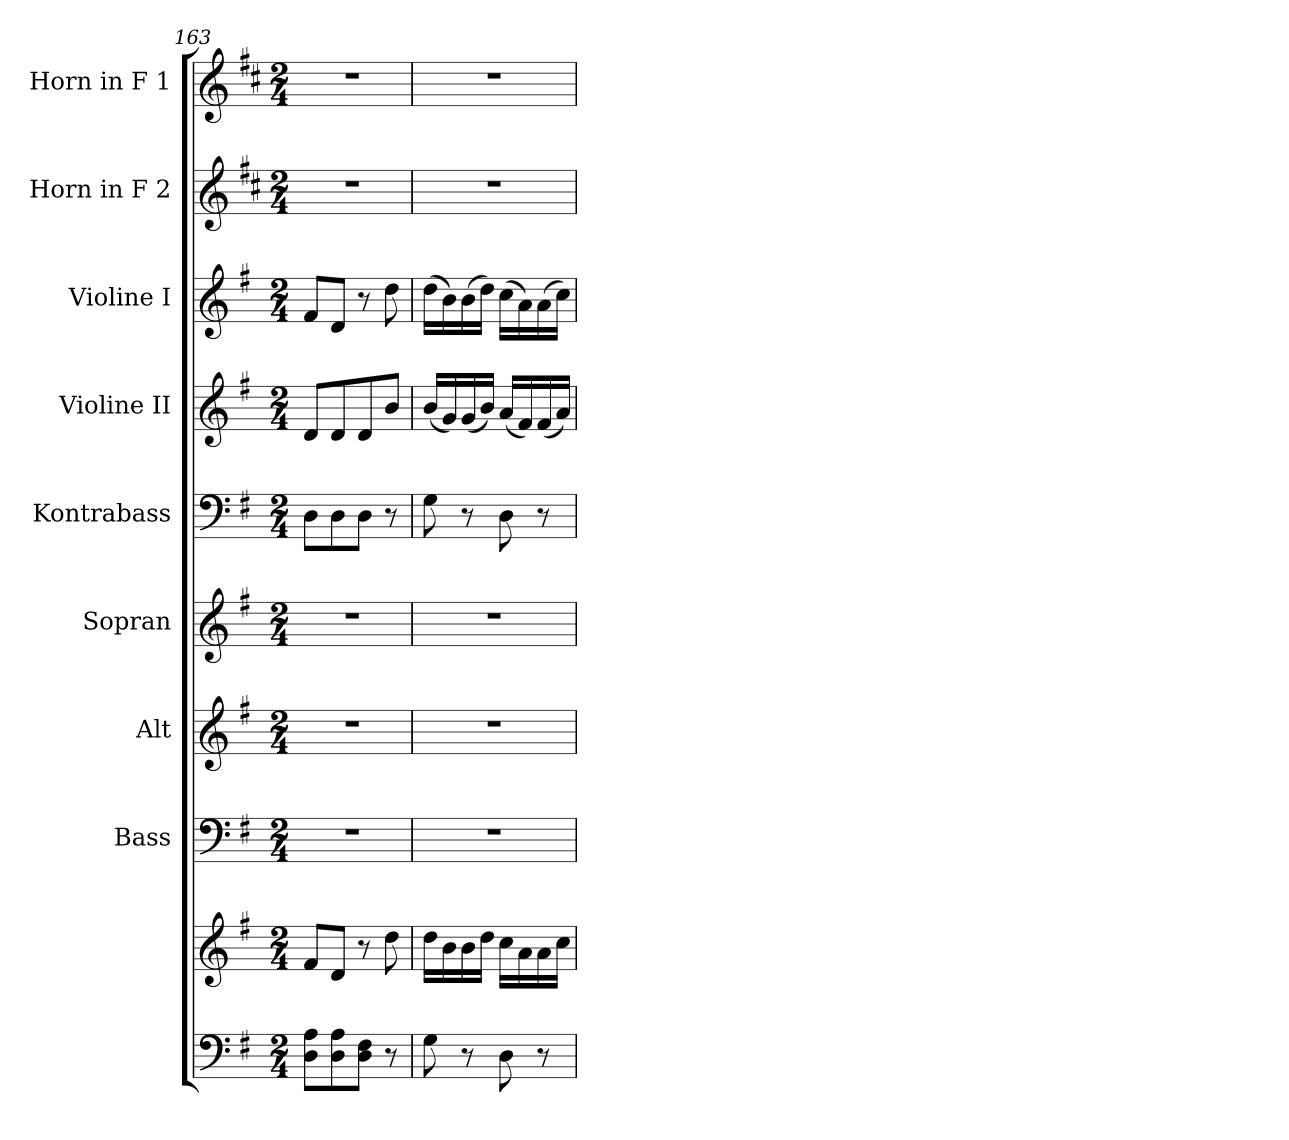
**kern	**kern	**kern	**kern	**kern	**kern	**kern	**kern	**kern	**kern
*part9	*part9	*part8	*part7	*part6	*part5	*part4	*part3	*part2	*part1
*staff10	*staff9	*staff8	*staff7	*staff6	*staff5	*staff4	*staff3	*staff2	*staff1
*	*	*I"Bass	*I"Alt	*I"Sopran	*I"Kontrabass	*I"Violine II	*I"Violine I	*I"Horn in F 2	*I"Horn in F 1
*	*	*I'B.	*I'A.	*I'S.	*I'Kb.	*I'Vl. II	*I'Vl. I	*I'Hrn. 2	*I'Hrn. 1
!!LO:PB:g=z
*clefF4	*clefG2	*clefF4	*clefG2	*clefG2	*clefF4	*clefG2	*clefG2	*clefG2	*clefG2
*	*	*	*	*	*ITrd7c12	*	*	*ITrd4c7	*ITrd4c7
*k[f#]	*k[f#]	*k[f#]	*k[f#]	*k[f#]	*k[f#]	*k[f#]	*k[f#]	*k[f#]	*k[f#]
*G:	*G:	*G:	*G:	*G:	*G:	*G:	*G:	*G:	*G:
*M2/4	*M2/4	*M2/4	*M2/4	*M2/4	*M2/4	*M2/4	*M2/4	*M2/4	*M2/4
=163	=163	=163	=163	=163	=163	=163	=163	=163	=163
8D\ 8A\L	8f#/L	2r	2r	2r	8DD\L	8d/L	8f#/L	2r	2r
8D\ 8A\	8d/J	.	.	.	8DD\	8d/	8d/J	.	.
8D\ 8F#\J	8r	.	.	.	8DD\J	8d/	8r	.	.
8r	8dd\	.	.	.	8r	8b/J	8dd\	.	.
=164	=164	=164	=164	=164	=164	=164	=164	=164	=164
8G\	16dd\LL	2r	2r	2r	8GG\	(<16b/LL	(>16dd\LL	2r	2r
.	16b\	.	.	.	.	16g/)	16b\)	.	.
8r	16b\	.	.	.	8r	(<16g/	(>16b\	.	.
.	16dd\JJ	.	.	.	.	16b/JJ)	16dd\JJ)	.	.
8D\	16cc\LL	.	.	.	8DD\	(<16a/LL	(>16cc\LL	.	.
.	16a\	.	.	.	.	16f#/)	16a\)	.	.
8r	16a\	.	.	.	8r	(<16f#/	(>16a\	.	.
.	16cc\JJ	.	.	.	.	16a/JJ)	16cc\JJ)	.	.
=	=	=	=	=	=	=	=	=	=
*-	*-	*-	*-	*-	*-	*-	*-	*-	*-
